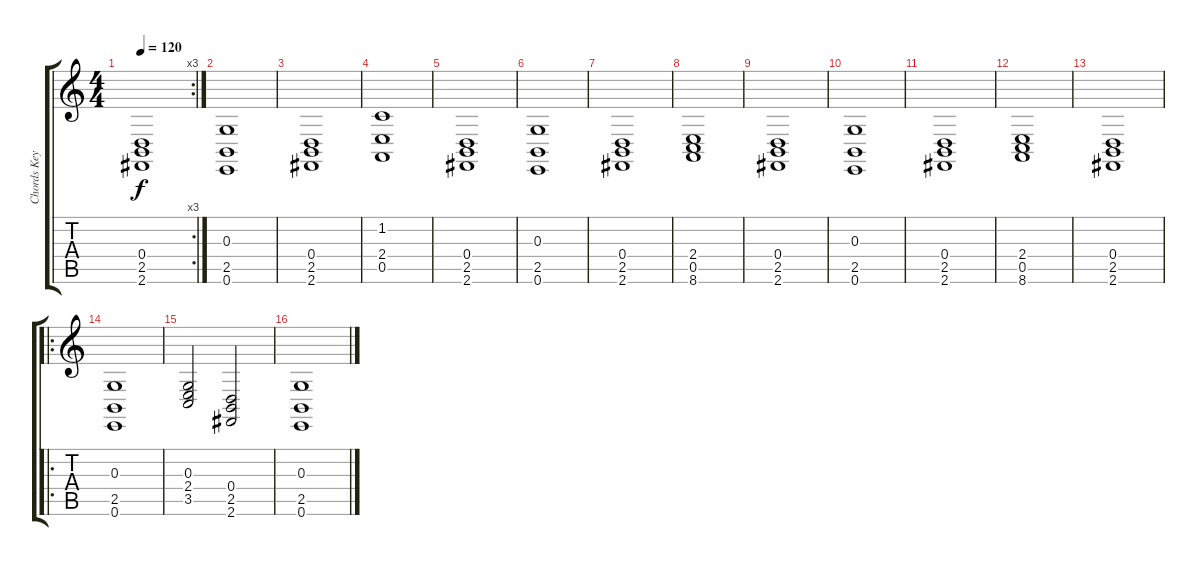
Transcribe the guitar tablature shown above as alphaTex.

\track ("Chords Keyboard" "Chords Key") {instrument stringensemble1}
\staff {score tabs}
\tuning (E4 B3 G3 D3 A2 E2) {hide}
\rc 3
\ts (4 4)
\tempo 120
\clef g2
\ks c
(0.4 2.5 2.6).1{dy f} |
(0.3 2.5 0.6).1 |
(0.4 2.5 2.6).1 |
(1.2 2.4 0.5).1 |
(0.4 2.5 2.6).1 |
(0.3 2.5 0.6).1 |
(0.4 2.5 2.6).1 |
(2.4 0.5 8.6).1 |
(0.4 2.5 2.6).1 |
(0.3 2.5 0.6).1 |
(0.4 2.5 2.6).1 |
(2.4 0.5 8.6).1 |
(0.4 2.5 2.6).1 |
\ro
(0.3 2.5 0.6).1 |
(0.3 2.4 3.5).2 (0.4 2.5 2.6).2 |
(0.3 2.5 0.6).1
